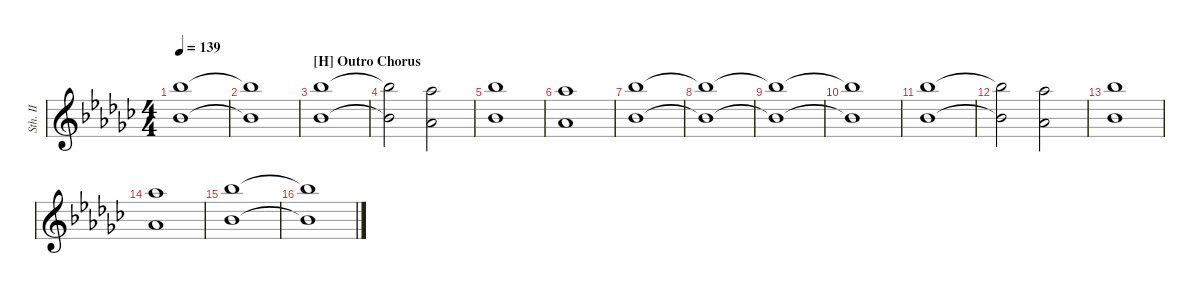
\defaultSystemsLayout 4
\hideDynamics
\bracketExtendMode groupsimilarinstruments
\otherSystemsTrackNameOrientation horizontal
\track ("Synthesizer II" "Sth. II") {multiBarRest instrument synthstrings1}
\staff {score}
\tuning (E4 B3 G3 D3 A2 E2)
\ts (4 4)
\tempo 139
\clef g2
\ks gb
(18.1{t acc b} 15.3{t acc b}).1{dy mf beam Down} |
(18.1{t acc b} 15.3{t acc b}).1{beam Down} |
\section ("H" "Outro Chorus")
(15.3{acc b} 18.1{acc b}).1{beam Down} |
(18.1{t acc b} 15.3{t acc b}).2{beam Down} (13.3{acc b} 16.1{acc b}).2{beam Down} |
(15.3{acc b} 18.1{acc b}).1{beam Down} |
(13.3{acc b} 16.1{acc b}).1{beam Down} |
(15.3{acc b} 18.1{acc b}).1{beam Down} |
(18.1{t acc b} 15.3{t acc b}).1{beam Down} |
(18.1{t acc b} 15.3{t acc b}).1{beam Down} |
(18.1{t acc b} 15.3{t acc b}).1{beam Down} |
(15.3{acc b} 18.1{acc b}).1{beam Down} |
(18.1{t acc b} 15.3{t acc b}).2{beam Down} (13.3{acc b} 16.1{acc b}).2{beam Down} |
(15.3{acc b} 18.1{acc b}).1{beam Down} |
(13.3{acc b} 16.1{acc b}).1{beam Down} |
(15.3{acc b} 18.1{acc b}).1{beam Down} |
(18.1{t acc b} 15.3{t acc b}).1{beam Down}
